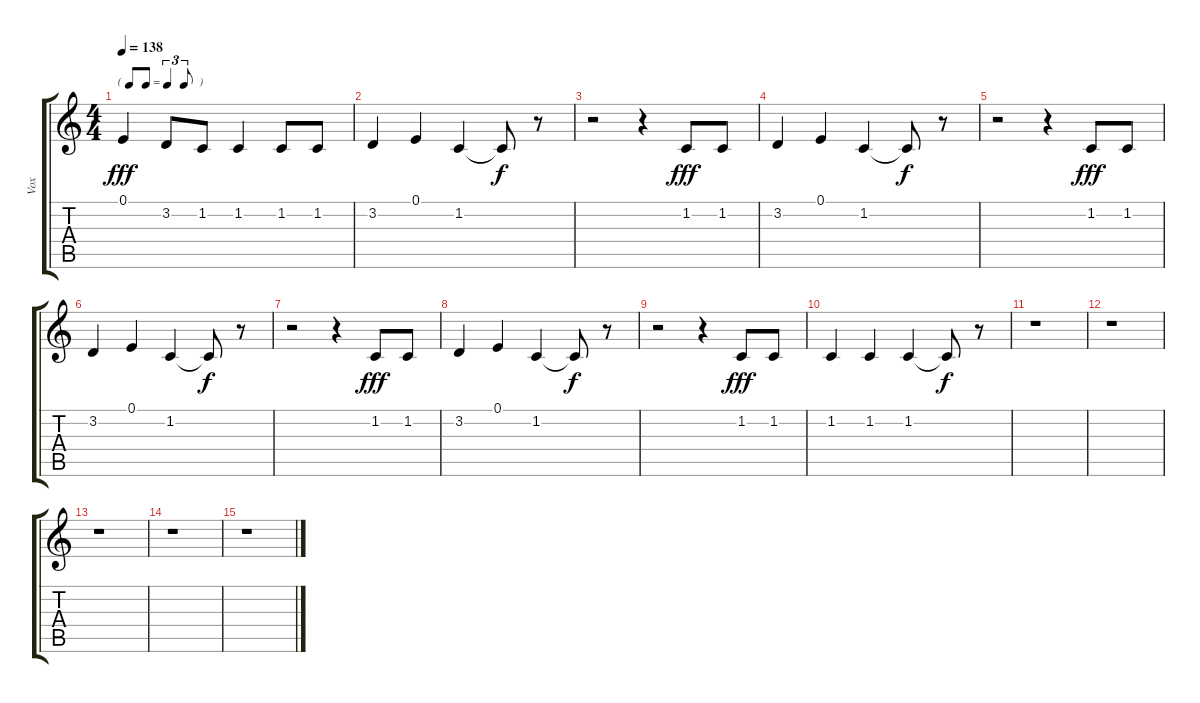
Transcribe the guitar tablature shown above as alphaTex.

\track ("Vox" "Vox") {instrument bassoon}
\staff {score tabs}
\tuning (E4 B3 G3 D3 A2 E2) {hide}
\ts (4 4)
\tf triplet8th
\tempo 138
\clef g2
\ks c
0.1.4{dy fff} 3.2.8 1.2.8 1.2.4 1.2.8 1.2.8 |
3.2.4 0.1.4 1.2.4 1.2{t}.8{dy f} r.8 |
r.2 r.4 1.2.8{dy fff} 1.2.8 |
3.2.4 0.1.4 1.2.4 1.2{t}.8{dy f} r.8 |
r.2 r.4 1.2.8{dy fff} 1.2.8 |
3.2.4 0.1.4 1.2.4 1.2{t}.8{dy f} r.8 |
r.2 r.4 1.2.8{dy fff} 1.2.8 |
3.2.4 0.1.4 1.2.4 1.2{t}.8{dy f} r.8 |
r.2 r.4 1.2.8{dy fff} 1.2.8 |
1.2.4 1.2.4 1.2.4 1.2{t}.8{dy f} r.8 |
r.1 |
r.1 |
r.1 |
r.1 |
r.1
